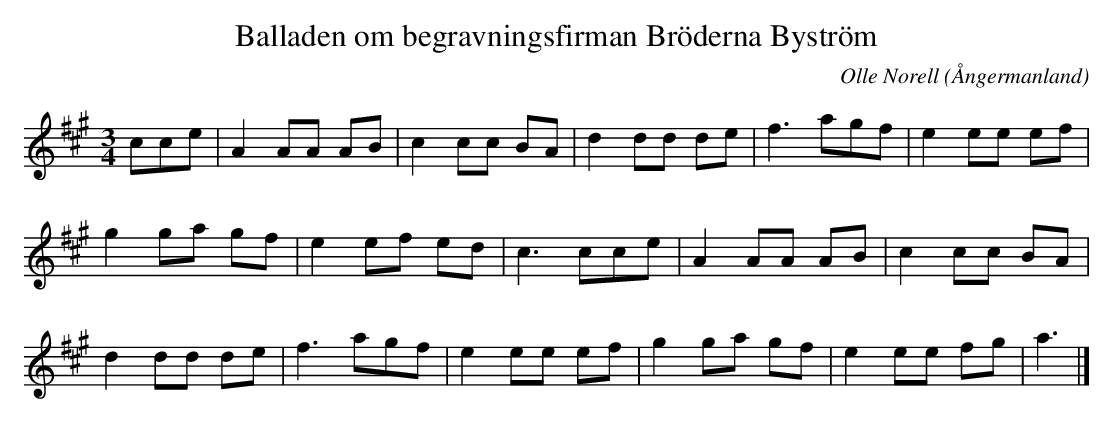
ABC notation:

X:1
T:Balladen om begravningsfirman Bröderna Byström
C:Olle Norell
O:Ångermanland
L:1/8
M:3/4
K:A
cce | A2 AA AB | c2 cc BA | d2 dd de | f3 agf | e2 ee ef |
g2 ga gf | e2 ef ed | c3 cce | A2 AA AB | c2 cc BA |
d2 dd de | f3 agf | e2 ee ef | g2 ga gf | e2 ee fg | a3 |]
